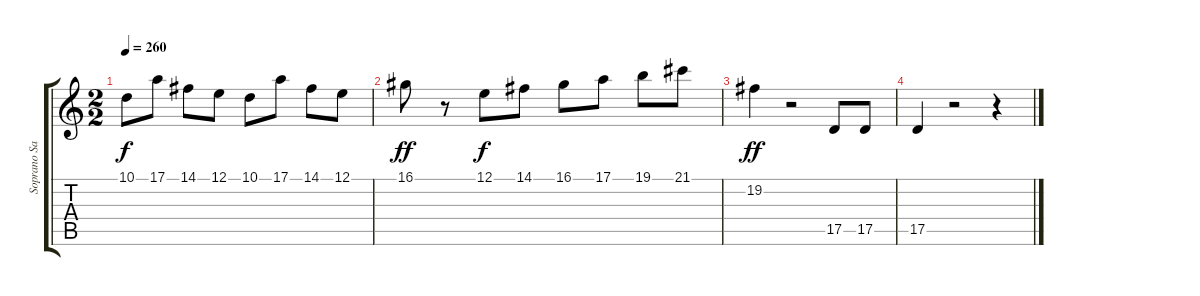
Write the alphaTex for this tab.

\track ("Soprano Sax" "Soprano Sa") {instrument sopranosax}
\staff {score tabs}
\tuning (E4 B3 G3 D3 A2 E2) {hide}
\ts (2 2)
\tempo 260
\clef g2
\ks c
10.1.8{dy f} 17.1.8 14.1.8 12.1.8 10.1.8 17.1.8 14.1.8 12.1.8 |
16.1.8{dy ff} r.8 12.1.8{dy f} 14.1.8 16.1.8 17.1.8 19.1.8 21.1.8 |
19.2.4{dy ff} r.2 17.5.8 17.5.8 |
17.5.4 r.2 r.4
